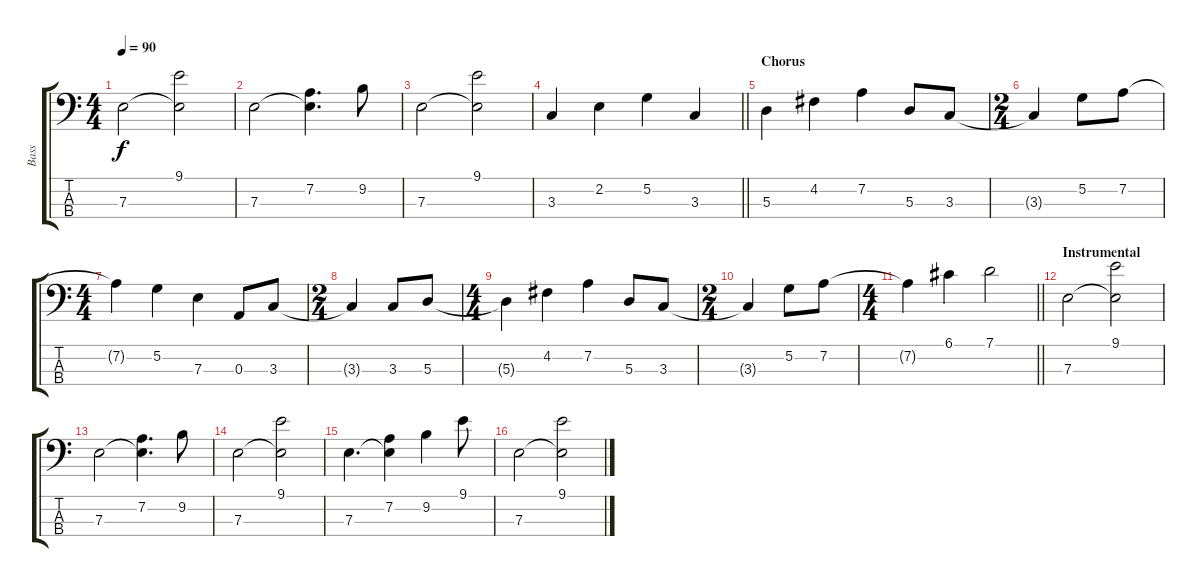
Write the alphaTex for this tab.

\track ("Bass" "Bass") {instrument electricbassfinger}
\staff {score tabs}
\tuning (G2 D2 A1 E1) {hide}
\ts (4 4)
\tempo 90
\clef f4
\ks c
7.3.2{dy f} (9.1 7.3{t}).2 |
7.3.2 (7.2 7.3{t}).4{d} 9.2.8 |
7.3.2 (9.1 7.3{t}).2 |
\barLineRight lightlight
3.3.4 2.2.4 5.2.4 3.3.4 |
\section ("" "Chorus")
5.3.4 4.2.4 7.2.4 5.3.8 3.3.8 |
\ts (2 4)
3.3{t}.4 5.2.8 7.2.8 |
\ts (4 4)
7.2{t}.4 5.2.4 7.3.4 0.3.8 3.3.8 |
\ts (2 4)
3.3{t}.4 3.3.8 5.3.8 |
\ts (4 4)
5.3{t}.4 4.2.4 7.2.4 5.3.8 3.3.8 |
\ts (2 4)
3.3{t}.4 5.2.8 7.2.8 |
\ts (4 4)
\barLineRight lightlight
7.2{t}.4 6.1.4 7.1.2 |
\section ("" "Instrumental")
7.3.2 (9.1 7.3{t}).2 |
7.3.2 (7.2 7.3{t}).4{d} 9.2.8 |
7.3.2 (9.1 7.3{t}).2 |
7.3.4{d} (7.2 7.3{t}).4 9.2.4 9.1.8 |
7.3.2 (9.1 7.3{t}).2
